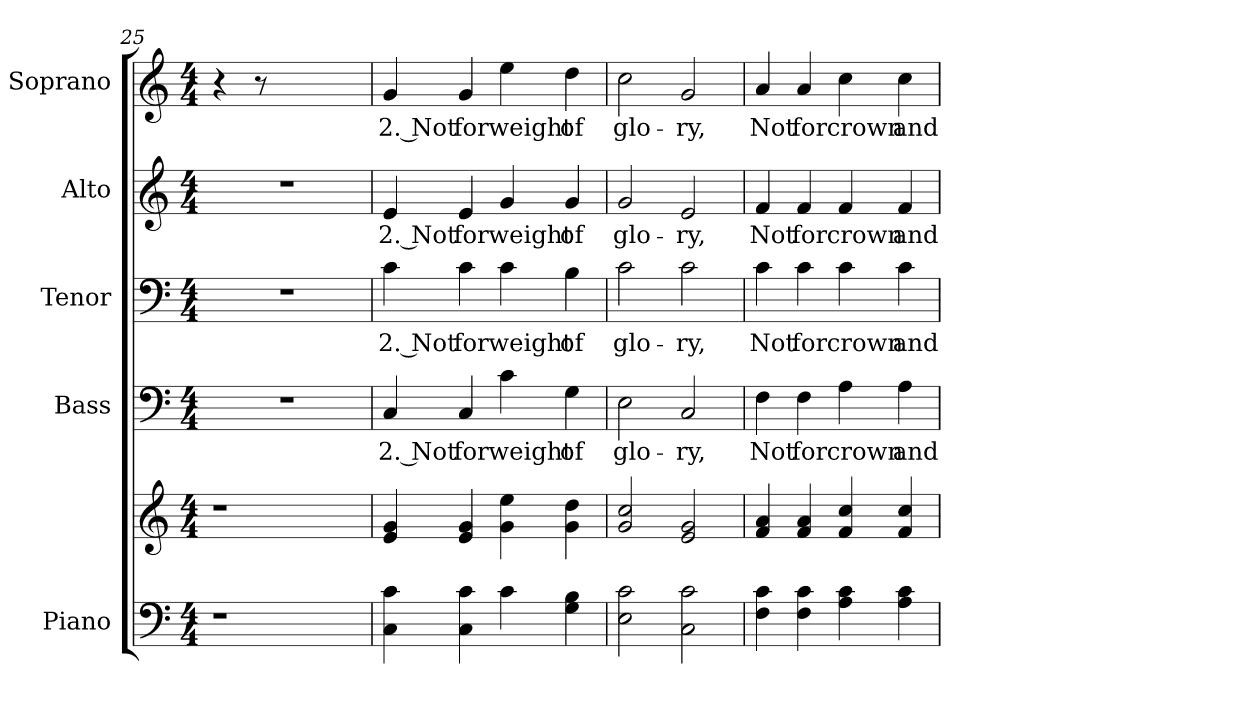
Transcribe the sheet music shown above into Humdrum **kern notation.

**kern	**kern	**kern	**text	**kern	**text	**kern	**text	**kern	**text
*part5	*part5	*part4	*part4	*part3	*part3	*part2	*part2	*part1	*part1
*staff6	*staff5	*staff4	*staff4	*staff3	*staff3	*staff2	*staff2	*staff1	*staff1
*I"Piano	*	*I"Bass	*	*I"Tenor	*	*I"Alto	*	*I"Soprano	*
*I'Pno.	*	*I'B.	*	*I'T.	*	*I'A.	*	*I'S.	*
!!LO:PB:g=z
*clefF4	*clefG2	*clefF4	*	*clefF4	*	*clefG2	*	*clefG2	*
*k[]	*k[]	*k[]	*	*k[]	*	*k[]	*	*k[]	*
*C:	*C:	*C:	*	*C:	*	*C:	*	*C:	*
*M4/4	*M4/4	*M4/4	*	*M4/4	*	*M4/4	*	*M4/4	*
=25	=25	=25	=25	=25	=25	=25	=25	=25	=25
!LO:N:vis=1	!LO:N:vis=1	!LO:N:vis=1	!	!LO:N:vis=1	!	!LO:N:vis=1	!	!	!
4.r	4.r	1r	.	1r	.	1r	.	4r	.
.	.	.	.	.	.	.	.	8r	.
2ryy	2ryy	.	.	.	.	.	.	2ryy	.
8ryy	8ryy	.	.	.	.	.	.	8ryy	.
=26	=26	=26	=26	=26	=26	=26	=26	=26	=26
!	!	!	!LO:LY:b:color=#000000	!	!	!	!	!	!
!	!	!	!	!	!LO:LY:b:color=#000000	!	!	!	!
!	!	!	!	!	!	!	!LO:LY:b:color=#000000	!	!
!	!	!	!	!	!	!	!	!	!LO:LY:b:color=#000000
4Ci\ 4ci	4ei/ 4gi	4Ci/	2. Not	4ci\	2. Not	4ei/	2. Not	4gi/	2. Not
!	!	!	!LO:LY:b:color=#000000	!	!	!	!	!	!
!	!	!	!	!	!LO:LY:b:color=#000000	!	!	!	!
!	!	!	!	!	!	!	!LO:LY:b:color=#000000	!	!
!	!	!	!	!	!	!	!	!	!LO:LY:b:color=#000000
4Ci\ 4ci	4ei/ 4gi	4Ci/	for	4ci\	for	4ei/	for	4gi/	for
!	!	!	!LO:LY:b:color=#000000	!	!	!	!	!	!
!	!	!	!	!	!LO:LY:b:color=#000000	!	!	!	!
!	!	!	!	!	!	!	!LO:LY:b:color=#000000	!	!
!	!	!	!	!	!	!	!	!	!LO:LY:b:color=#000000
4ci\	4gi\ 4eei	4ci\	weight	4ci\	weight	4gi/	weight	4eei\	weight
!	!	!	!LO:LY:b:color=#000000	!	!	!	!	!	!
!	!	!	!	!	!LO:LY:b:color=#000000	!	!	!	!
!	!	!	!	!	!	!	!LO:LY:b:color=#000000	!	!
!	!	!	!	!	!	!	!	!	!LO:LY:b:color=#000000
4Gi\ 4Bi	4gi\ 4ddi	4Gi\	of	4Bi\	of	4gi/	of	4ddi\	of
=27	=27	=27	=27	=27	=27	=27	=27	=27	=27
!	!	!	!LO:LY:b:color=#000000	!	!	!	!	!	!
!	!	!	!	!	!LO:LY:b:color=#000000	!	!	!	!
!	!	!	!	!	!	!	!LO:LY:b:color=#000000	!	!
!	!	!	!	!	!	!	!	!	!LO:LY:b:color=#000000
2Ei\ 2ci	2gi/ 2cci	2Ei\	glo-	2ci\	glo-	2gi/	glo-	2cci\	glo-
!	!	!	!LO:LY:b:color=#000000	!	!	!	!	!	!
!	!	!	!	!	!LO:LY:b:color=#000000	!	!	!	!
!	!	!	!	!	!	!	!LO:LY:b:color=#000000	!	!
!	!	!	!	!	!	!	!	!	!LO:LY:b:color=#000000
2Ci\ 2ci	2ei/ 2gi	2Ci/	-ry,	2ci\	-ry,	2ei/	-ry,	2gi/	-ry,
=28	=28	=28	=28	=28	=28	=28	=28	=28	=28
!	!	!	!LO:LY:b:color=#000000	!	!	!	!	!	!
!	!	!	!	!	!LO:LY:b:color=#000000	!	!	!	!
!	!	!	!	!	!	!	!LO:LY:b:color=#000000	!	!
!	!	!	!	!	!	!	!	!	!LO:LY:b:color=#000000
4Fi\ 4ci	4fi/ 4ai	4Fi\	Not	4ci\	Not	4fi/	Not	4ai/	Not
!	!	!	!LO:LY:b:color=#000000	!	!	!	!	!	!
!	!	!	!	!	!LO:LY:b:color=#000000	!	!	!	!
!	!	!	!	!	!	!	!LO:LY:b:color=#000000	!	!
!	!	!	!	!	!	!	!	!	!LO:LY:b:color=#000000
4Fi\ 4ci	4fi/ 4ai	4Fi\	for	4ci\	for	4fi/	for	4ai/	for
!	!	!	!LO:LY:b:color=#000000	!	!	!	!	!	!
!	!	!	!	!	!LO:LY:b:color=#000000	!	!	!	!
!	!	!	!	!	!	!	!LO:LY:b:color=#000000	!	!
!	!	!	!	!	!	!	!	!	!LO:LY:b:color=#000000
4Ai\ 4ci	4fi/ 4cci	4Ai\	crown	4ci\	crown	4fi/	crown	4cci\	crown
!	!	!	!LO:LY:b:color=#000000	!	!	!	!	!	!
!	!	!	!	!	!LO:LY:b:color=#000000	!	!	!	!
!	!	!	!	!	!	!	!LO:LY:b:color=#000000	!	!
!	!	!	!	!	!	!	!	!	!LO:LY:b:color=#000000
4Ai\ 4ci	4fi/ 4cci	4Ai\	and	4ci\	and	4fi/	and	4cci\	and
=	=	=	=	=	=	=	=	=	=
*-	*-	*-	*-	*-	*-	*-	*-	*-	*-
